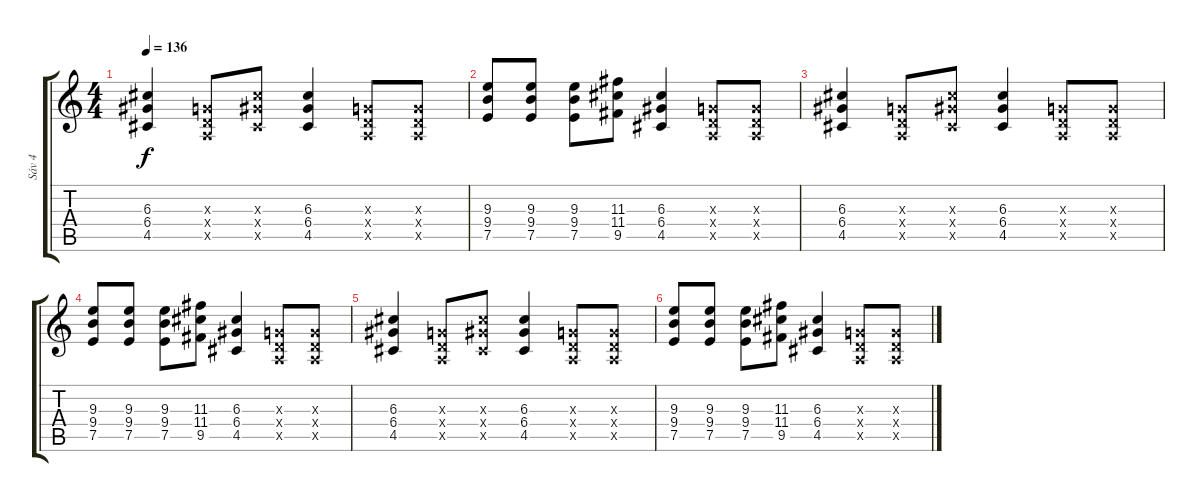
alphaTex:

\track ("Sáv 4" "Sáv 4") {instrument overdrivenguitar}
\staff {score tabs}
\tuning (E4 B3 G3 D3 A2 E2) {hide}
\ts (4 4)
\tempo 136
\clef g2
\ks c
(6.3 6.4 4.5).4{dy f} (0.3{x} 0.4{x} 0.5{x}).8 (6.3{x} 6.4{x} 4.5{x}).8 (6.3 6.4 4.5).4 (0.3{x} 0.4{x} 0.5{x}).8 (0.3{x} 0.4{x} 0.5{x}).8 |
(9.3 9.4 7.5).8 (9.3 9.4 7.5).8 (9.3 9.4 7.5).8 (11.3 11.4 9.5).8 (6.3 6.4 4.5).4 (0.3{x} 0.4{x} 0.5{x}).8 (0.3{x} 0.4{x} 0.5{x}).8 |
(6.3 6.4 4.5).4 (0.3{x} 0.4{x} 0.5{x}).8 (6.3{x} 6.4{x} 4.5{x}).8 (6.3 6.4 4.5).4 (0.3{x} 0.4{x} 0.5{x}).8 (0.3{x} 0.4{x} 0.5{x}).8 |
(9.3 9.4 7.5).8 (9.3 9.4 7.5).8 (9.3 9.4 7.5).8 (11.3 11.4 9.5).8 (6.3 6.4 4.5).4 (0.3{x} 0.4{x} 0.5{x}).8 (0.3{x} 0.4{x} 0.5{x}).8 |
(6.3 6.4 4.5).4 (0.3{x} 0.4{x} 0.5{x}).8 (6.3{x} 6.4{x} 4.5{x}).8 (6.3 6.4 4.5).4 (0.3{x} 0.4{x} 0.5{x}).8 (0.3{x} 0.4{x} 0.5{x}).8 |
(9.3 9.4 7.5).8 (9.3 9.4 7.5).8 (9.3 9.4 7.5).8 (11.3 11.4 9.5).8 (6.3 6.4 4.5).4 (0.3{x} 0.4{x} 0.5{x}).8 (0.3{x} 0.4{x} 0.5{x}).8
